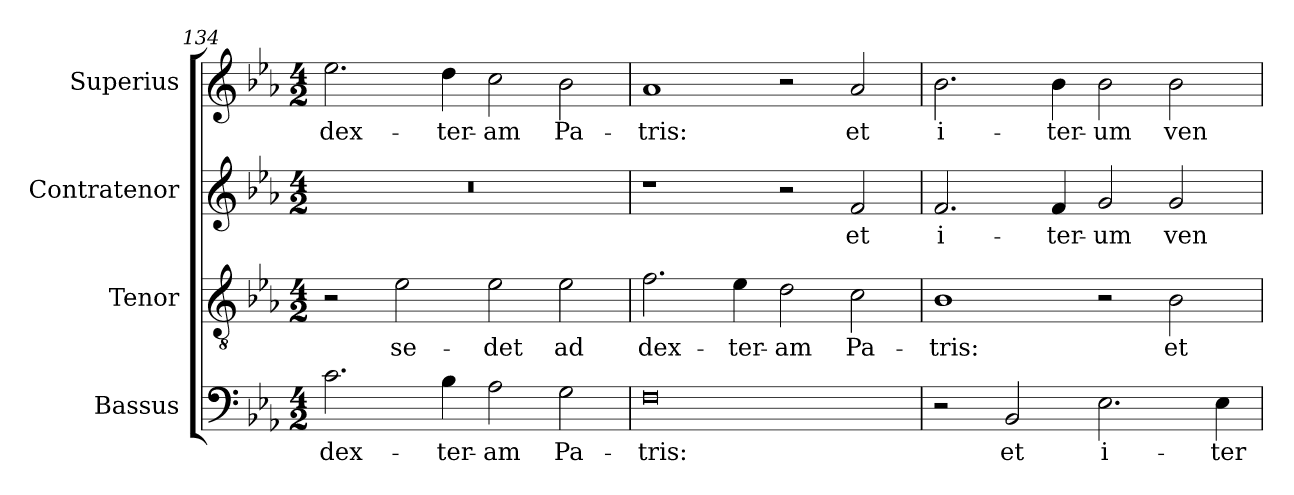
**kern	**text	**kern	**text	**kern	**text	**kern	**text
*part4	*part4	*part3	*part3	*part2	*part2	*part1	*part1
*staff4	*staff4	*staff3	*staff3	*staff2	*staff2	*staff1	*staff1
*I"Bassus	*	*I"Tenor	*	*I"Contratenor	*	*I"Superius	*
*I'B.	*	*I'T.	*	*	*	*	*
!!LO:LB:g=z
*clefF4	*	*clefGv2	*	*clefG2	*	*clefG2	*
*	*	*ITrd7c12	*	*ITrd7c12	*	*	*
*k[b-e-a-]	*	*k[b-e-a-]	*	*k[b-e-a-]	*	*k[b-e-a-]	*
*E-:	*	*E-:	*	*E-:	*	*E-:	*
*M4/2	*	*M4/2	*	*M4/2	*	*M4/2	*
=134	=134	=134	=134	=134	=134	=134	=134
!	!LO:LY:b:color=#000000	!	!	!LO:N:vis=1	!	!	!
!	!	!	!	!	!	!	!LO:LY:b:color=#000000
2.ci\	dex-	2r	.	0r	.	2.ee-i\	dex-
!	!	!	!LO:LY:b:color=#000000	!	!	!	!
.	.	2E-i\	se-	.	.	.	.
!	!LO:LY:b:color=#000000	!	!	!	!	!	!
!	!	!	!	!	!	!	!LO:LY:b:color=#000000
4B-i\	-ter-	.	.	.	.	4ddi\	-ter-
!	!LO:LY:b:color=#000000	!	!	!	!	!	!
!	!	!	!LO:LY:b:color=#000000	!	!	!	!
!	!	!	!	!	!	!	!LO:LY:b:color=#000000
2A-i\	-am	2E-i\	-det	.	.	2cci\	-am
!	!LO:LY:b:color=#000000	!	!	!	!	!	!
!	!	!	!LO:LY:b:color=#000000	!	!	!	!
!	!	!	!	!	!	!	!LO:LY:b:color=#000000
2Gi\	Pa-	2E-i\	ad	.	.	2b-i\	Pa-
=135	=135	=135	=135	=135	=135	=135	=135
!	!LO:LY:b:color=#000000	!	!	!	!	!	!
!	!	!	!LO:LY:b:color=#000000	!	!	!	!
!	!	!	!	!	!	!	!LO:LY:b:color=#000000
0Fi	-tris:	2.Fi\	dex-	1r	.	1a-i	-tris:
!	!	!	!LO:LY:b:color=#000000	!	!	!	!
.	.	4E-i\	-ter-	.	.	.	.
!	!	!	!LO:LY:b:color=#000000	!	!	!	!
.	.	2Di\	-am	2r	.	2r	.
!	!	!	!LO:LY:b:color=#000000	!	!	!	!
!	!	!	!	!	!LO:LY:b:color=#000000	!	!
!	!	!	!	!	!	!	!LO:LY:b:color=#000000
.	.	2Ci\	Pa-	2Fi/	et	2a-i/	et
=136	=136	=136	=136	=136	=136	=136	=136
!	!	!	!LO:LY:b:color=#000000	!	!	!	!
!	!	!	!	!	!LO:LY:b:color=#000000	!	!
!	!	!	!	!	!	!	!LO:LY:b:color=#000000
2r	.	1BB-i	-tris:	2.Fi/	i-	2.b-i\	i-
!	!LO:LY:b:color=#000000	!	!	!	!	!	!
2BB-i/	et	.	.	.	.	.	.
!	!	!	!	!	!LO:LY:b:color=#000000	!	!
!	!	!	!	!	!	!	!LO:LY:b:color=#000000
.	.	.	.	4Fi/	-ter-	4b-i\	-ter-
!	!LO:LY:b:color=#000000	!	!	!	!	!	!
!	!	!	!	!	!LO:LY:b:color=#000000	!	!
!	!	!	!	!	!	!	!LO:LY:b:color=#000000
2.E-i\	i-	2r	.	2Gi/	-um	2b-i\	-um
!	!	!	!LO:LY:b:color=#000000	!	!	!	!
!	!	!	!	!	!LO:LY:b:color=#000000	!	!
!	!	!	!	!	!	!	!LO:LY:b:color=#000000
.	.	2BB-i\	et	2Gi/	ven-	2b-i\	ven-
!	!LO:LY:b:color=#000000	!	!	!	!	!	!
4E-i\	-ter-	.	.	.	.	.	.
=	=	=	=	=	=	=	=
*-	*-	*-	*-	*-	*-	*-	*-
